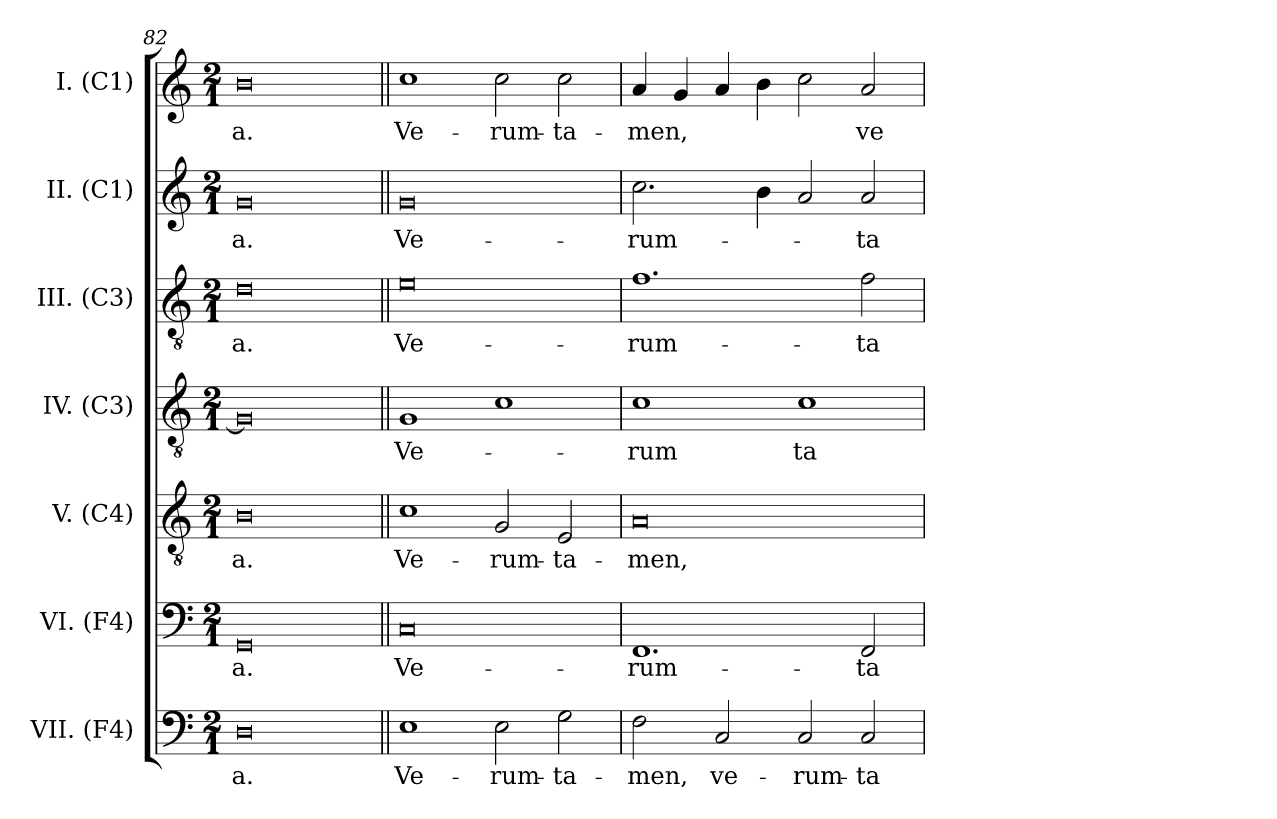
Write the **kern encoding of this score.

**kern	**text	**kern	**text	**kern	**text	**kern	**text	**kern	**text	**kern	**text	**kern	**text
*part7	*part7	*part6	*part6	*part5	*part5	*part4	*part4	*part3	*part3	*part2	*part2	*part1	*part1
*staff7	*staff7	*staff6	*staff6	*staff5	*staff5	*staff4	*staff4	*staff3	*staff3	*staff2	*staff2	*staff1	*staff1
*I"VII. (F4)	*	*I"VI. (F4)	*	*I"V. (C4)	*	*I"IV. (C3)	*	*I"III. (C3)	*	*I"II. (C1)	*	*I"I. (C1)	*
*I'VII.	*	*I'VI.	*	*I'V.	*	*I'IV.	*	*I'III.	*	*I'II.	*	*I'I.	*
*clefF4	*	*clefF4	*	*clefGv2	*	*clefGv2	*	*clefGv2	*	*clefG2	*	*clefG2	*
*	*	*	*	*ITrd7c12	*	*	*	*	*	*	*	*	*
*k[]	*	*k[]	*	*k[]	*	*k[]	*	*k[]	*	*k[]	*	*k[]	*
*C:	*	*C:	*	*C:	*	*C:	*	*C:	*	*C:	*	*C:	*
*M2/1	*	*M2/1	*	*M2/1	*	*M2/1	*	*M2/1	*	*M2/1	*	*M2/1	*
=82	=82	=82	=82	=82	=82	=82	=82	=82	=82	=82	=82	=82	=82
!	!LO:LY:b:color=#000000	!	!	!	!	!	!	!	!	!	!	!	!
!	!	!	!LO:LY:b:color=#000000	!	!	!	!	!	!	!	!	!	!
!	!	!	!	!	!LO:LY:b:color=#000000	!	!	!	!	!	!	!	!
!	!	!	!	!	!	!	!	!	!LO:LY:b:color=#000000	!	!	!	!
!	!	!	!	!	!	!	!	!	!	!	!LO:LY:b:color=#000000	!	!
!	!	!	!	!	!	!	!	!	!	!	!	!	!LO:LY:b:color=#000000
0Di	-a.	0GGi	-a.	0BBi	-a.	0Gi]	.	0di	-a.	0gi	-a.	0bi	-a.
!!LO:LB:g=z
=83||	=83||	=83||	=83||	=83||	=83||	=83||	=83||	=83||	=83||	=83||	=83||	=83||	=83||
!	!LO:LY:b:color=#000000	!	!	!	!	!	!	!	!	!	!	!	!
!	!	!	!LO:LY:b:color=#000000	!	!	!	!	!	!	!	!	!	!
!	!	!	!	!	!LO:LY:b:color=#000000	!	!	!	!	!	!	!	!
!	!	!	!	!	!	!	!LO:LY:b:color=#000000	!	!	!	!	!	!
!	!	!	!	!	!	!	!	!	!LO:LY:b:color=#000000	!	!	!	!
!	!	!	!	!	!	!	!	!	!	!	!LO:LY:b:color=#000000	!	!
!	!	!	!	!	!	!	!	!	!	!	!	!	!LO:LY:b:color=#000000
1Ei	Ve-	0Ci	Ve-	1Ci	Ve-	1Gi	Ve-	0ei	Ve-	0gi	Ve-	1cci	Ve-
!	!LO:LY:b:color=#000000	!	!	!	!	!	!	!	!	!	!	!	!
!	!	!	!	!	!LO:LY:b:color=#000000	!	!	!	!	!	!	!	!
!	!	!	!	!	!	!	!	!	!	!	!	!	!LO:LY:b:color=#000000
2Ei\	-rum-	.	.	2GGi/	-rum-	1ci	.	.	.	.	.	2cci\	-rum-
!	!LO:LY:b:color=#000000	!	!	!	!	!	!	!	!	!	!	!	!
!	!	!	!	!	!LO:LY:b:color=#000000	!	!	!	!	!	!	!	!
!	!	!	!	!	!	!	!	!	!	!	!	!	!LO:LY:b:color=#000000
2Gi\	-ta-	.	.	2EEi/	-ta-	.	.	.	.	.	.	2cci\	-ta-
=84	=84	=84	=84	=84	=84	=84	=84	=84	=84	=84	=84	=84	=84
!	!LO:LY:b:color=#000000	!	!	!	!	!	!	!	!	!	!	!	!
!	!	!	!LO:LY:b:color=#000000	!	!	!	!	!	!	!	!	!	!
!	!	!	!	!	!LO:LY:b:color=#000000	!	!	!	!	!	!	!	!
!	!	!	!	!	!	!	!LO:LY:b:color=#000000	!	!	!	!	!	!
!	!	!	!	!	!	!	!	!	!LO:LY:b:color=#000000	!	!	!	!
!	!	!	!	!	!	!	!	!	!	!	!LO:LY:b:color=#000000	!	!
!	!	!	!	!	!	!	!	!	!	!	!	!	!LO:LY:b:color=#000000
2Fi\	-men,	1.FFi	-rum-	0AAi	-men,	1ci	-rum	1.fi	-rum-	2.cci\	-rum-	4ai/	-men,
.	.	.	.	.	.	.	.	.	.	.	.	4gi/	.
!	!LO:LY:b:color=#000000	!	!	!	!	!	!	!	!	!	!	!	!
2Ci/	ve-	.	.	.	.	.	.	.	.	.	.	4ai/	.
.	.	.	.	.	.	.	.	.	.	4bi\	.	4bi\	.
!	!LO:LY:b:color=#000000	!	!	!	!	!	!	!	!	!	!	!	!
!	!	!	!	!	!	!	!LO:LY:b:color=#000000	!	!	!	!	!	!
2Ci/	-rum-	.	.	.	.	1ci	ta-	.	.	2ai/	.	2cci\	.
!	!LO:LY:b:color=#000000	!	!	!	!	!	!	!	!	!	!	!	!
!	!	!	!LO:LY:b:color=#000000	!	!	!	!	!	!	!	!	!	!
!	!	!	!	!	!	!	!	!	!LO:LY:b:color=#000000	!	!	!	!
!	!	!	!	!	!	!	!	!	!	!	!LO:LY:b:color=#000000	!	!
!	!	!	!	!	!	!	!	!	!	!	!	!	!LO:LY:b:color=#000000
2Ci/	-ta-	2FFi/	-ta-	.	.	.	.	2fi\	-ta-	2ai/	-ta-	2ai/	ve-
=	=	=	=	=	=	=	=	=	=	=	=	=	=
*-	*-	*-	*-	*-	*-	*-	*-	*-	*-	*-	*-	*-	*-
